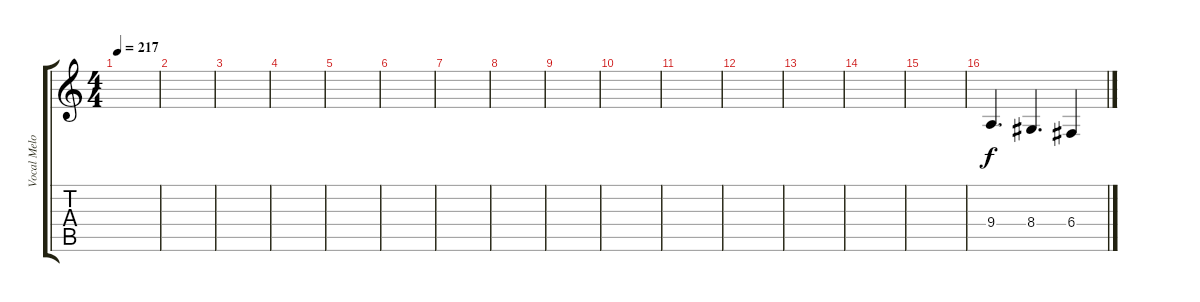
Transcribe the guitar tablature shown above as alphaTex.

\track ("Vocal Melody" "Vocal Melo") {instrument stringensemble1}
\staff {score tabs}
\tuning (D4 A3 F3 C3 G2 C2) {hide}
\ts (4 4)
\tempo 217
\clef g2
\ks c
|
|
|
|
|
|
|
|
|
|
|
|
|
|
|
9.4.4{d} 8.4.4{d} 6.4.4
